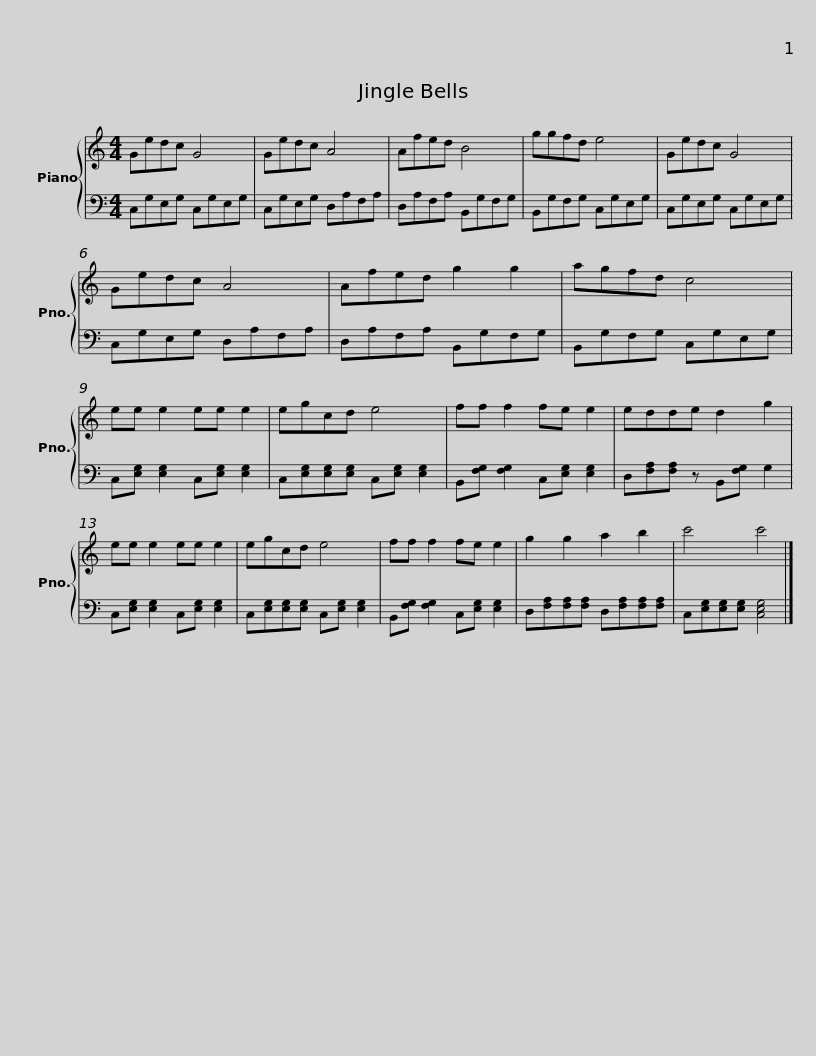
X:1
%%score { 1 | 2 }
L:1/8
M:4/4
I:linebreak $
K:C
V:1 treble
V:2 bass
V:1
 Gedc G4 | Gedc A4 | Afed B4 | ggfd e4 | Gedc G4 |$ %5
 Gedc A4 | Afed g2 g2 | agfd c4 | ee e2 ee e2 | egcd e4 | %10
 ff f2 fe e2 |$ edde d2 g2 | ee e2 ee e2 | egcd e4 | ff f2 fe e2 | %15
 g2 g2 a2 b2 | c'4 c'4 |] %17
V:2
 C,G,E,G, C,G,E,G, | C,G,E,G, D,A,F,A, | D,A,F,A, B,,G,F,G, | B,,G,F,G, C,G,E,G, | C,G,E,G, C,G,E,G, |$ %5
 C,G,E,G, D,A,F,A, | D,A,F,A, B,,G,F,G, | B,,G,F,G, C,G,E,G, | C,[E,G,] [E,G,]2 C,[E,G,] [E,G,]2 | C,[E,G,][E,G,][E,G,] C,[E,G,] [E,G,]2 | %10
 B,,[F,G,] [F,G,]2 C,[E,G,] [E,G,]2 |$ D,[F,A,][F,A,] z B,,[F,G,] G,2 | C,[E,G,] [E,G,]2 C,[E,G,] [E,G,]2 | C,[E,G,][E,G,][E,G,] C,[E,G,] [E,G,]2 | B,,[F,G,] [F,G,]2 C,[E,G,] [E,G,]2 | %15
 D,[F,A,][F,A,][F,A,] D,[F,A,][F,A,][F,A,] | C,[E,G,][E,G,][E,G,] [C,E,G,]4 |] %17
